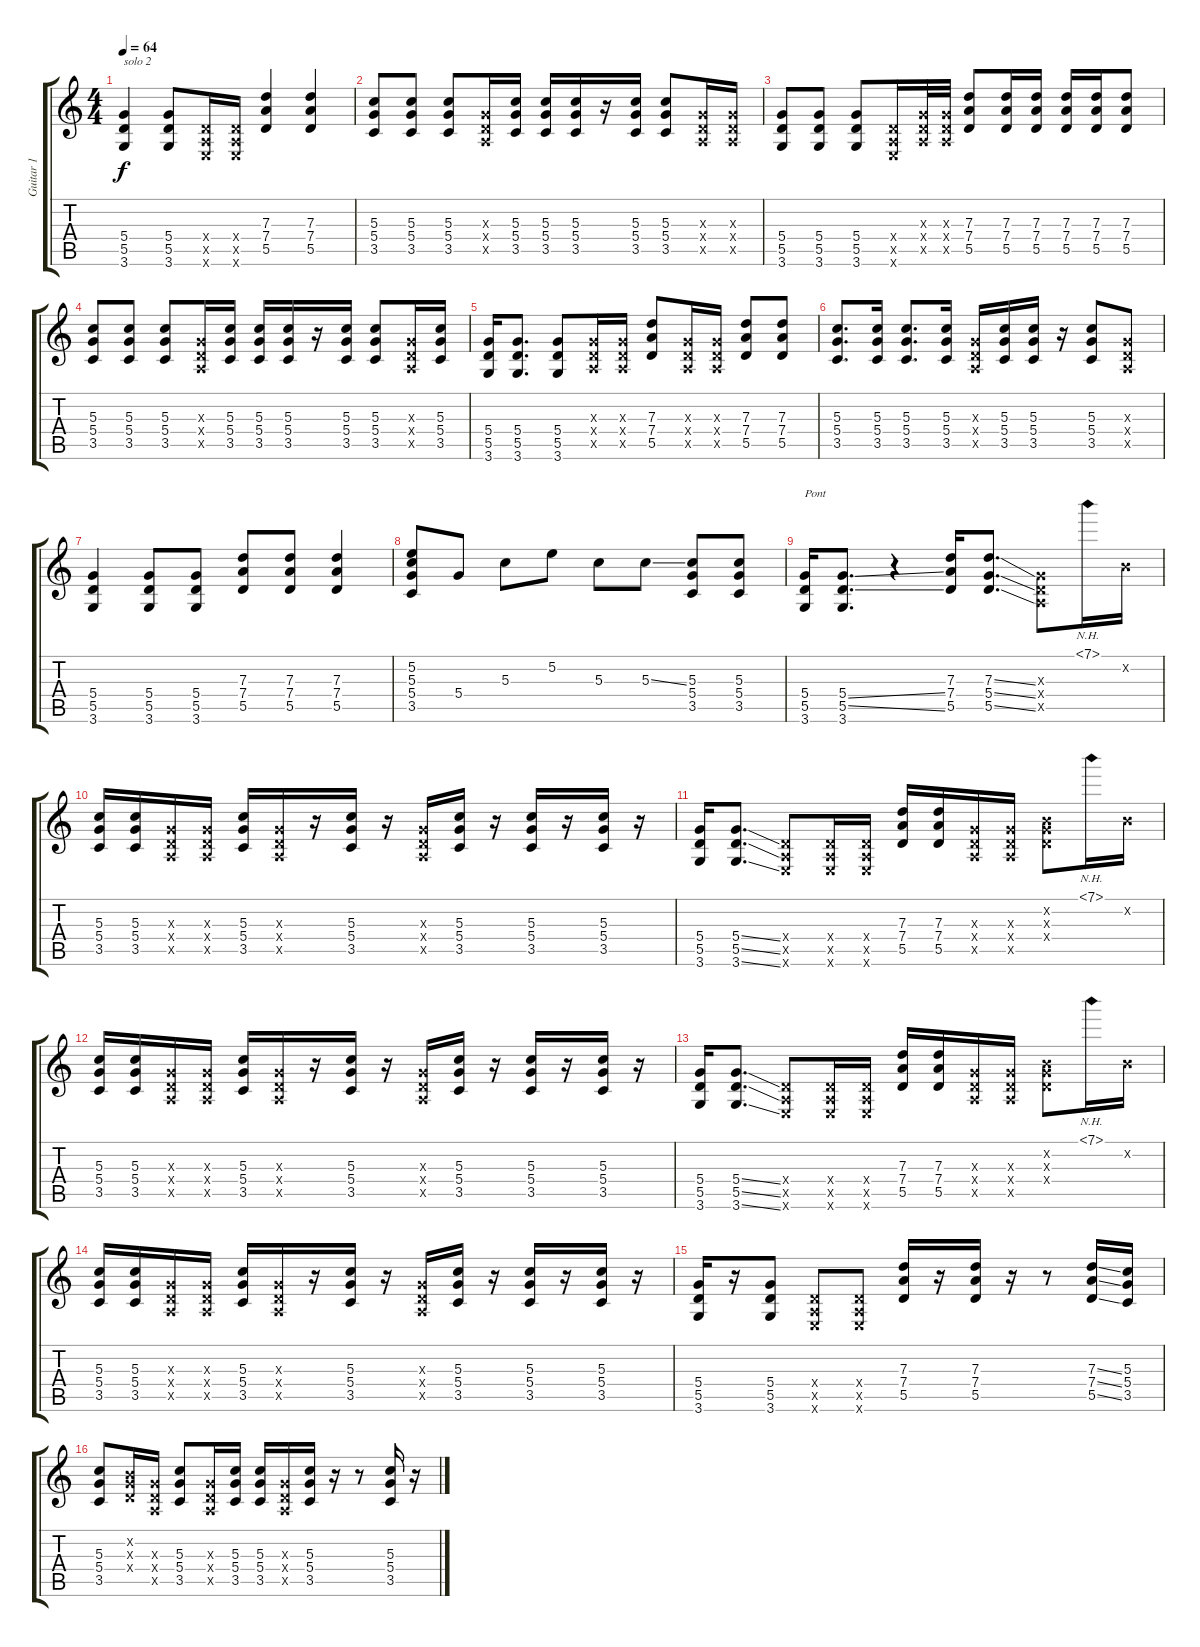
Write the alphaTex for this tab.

\track ("Guitar 1" "Guitar 1") {instrument acousticguitarsteel}
\staff {score tabs}
\tuning (E4 B3 G3 D3 A2 E2) {hide}
\ts (4 4)
\tempo 64
\clef g2
\ks c
(5.4 5.5 3.6).4{txt "solo 2" dy f} (5.4 5.5 3.6).8 (0.4{x} 0.5{x} 0.6{x}).16 (0.4{x} 0.5{x} 0.6{x}).16 (7.3 7.4 5.5).4 (7.3 7.4 5.5).4 |
(5.3 5.4 3.5).8 (5.3 5.4 3.5).8 (5.3 5.4 3.5).8 (0.3{x} 0.4{x} 0.5{x}).16 (5.3 5.4 3.5).16 (5.3 5.4 3.5).16 (5.3 5.4 3.5).16 r.16 (5.3 5.4 3.5).16 (5.3 5.4 3.5).8 (0.3{x} 0.4{x} 0.5{x}).16 (0.3{x} 0.4{x} 0.5{x}).16 |
(5.4 5.5 3.6).8 (5.4 5.5 3.6).8 (5.4 5.5 3.6).8 (0.4{x} 0.5{x} 0.6{x}).16 (0.3{x} 0.4{x} 0.5{x}).32 (0.3{x} 0.4{x} 0.5{x}).32 (7.3 7.4 5.5).8 (7.3 7.4 5.5).16 (7.3 7.4 5.5).16 (7.3 7.4 5.5).16 (7.3 7.4 5.5).16 (7.3 7.4 5.5).8 |
(5.3 5.4 3.5).8 (5.3 5.4 3.5).8 (5.3 5.4 3.5).8 (0.3{x} 0.4{x} 0.5{x}).16 (5.3 5.4 3.5).16 (5.3 5.4 3.5).16 (5.3 5.4 3.5).16 r.16 (5.3 5.4 3.5).16 (5.3 5.4 3.5).8 (0.3{x} 0.4{x} 0.5{x}).16 (5.3 5.4 3.5).16 |
(5.4 5.5 3.6).16 (5.4 5.5 3.6).8{d} (5.4 5.5 3.6).8 (0.3{x} 0.4{x} 0.5{x}).16 (0.3{x} 0.4{x} 0.5{x}).16 (7.3 7.4 5.5).8 (0.3{x} 0.4{x} 0.5{x}).16 (0.3{x} 0.4{x} 0.5{x}).16 (7.3 7.4 5.5).8 (7.3 7.4 5.5).8 |
(5.3 5.4 3.5).8{d} (5.3 5.4 3.5).16 (5.3 5.4 3.5).8{d} (5.3 5.4 3.5).16 (0.3{x} 0.4{x} 0.5{x}).16 (5.3 5.4 3.5).16 (5.3 5.4 3.5).16 r.16 (5.3 5.4 3.5).8 (0.3{x} 0.4{x} 0.5{x}).8 |
(5.4 5.5 3.6).4 (5.4 5.5 3.6).8 (5.4 5.5 3.6).8 (7.3 7.4 5.5).8 (7.3 7.4 5.5).8 (7.3 7.4 5.5).4 |
(5.2 5.3 5.4 3.5).8 5.4.8 5.3.8 5.2.8 5.3.8 5.3{ss}.8 (5.3 5.4 3.5).8 (5.3 5.4 3.5).8 |
(5.4 5.5 3.6).16{txt "Pont"} (5.4{ss} 5.5{ss} 3.6).8{d} r.4 (7.3 7.4 5.5).16 (7.3{ss} 5.4{ss} 5.5{ss}).8{d} (0.3{x} 0.4{x} 0.5{x}).8 7.1{nh}.16 0.2{x}.16 |
(5.3 5.4 3.5).16 (5.3 5.4 3.5).16 (0.3{x} 0.4{x} 0.5{x}).16 (0.3{x} 0.4{x} 0.5{x}).16 (5.3 5.4 3.5).16 (0.3{x} 0.4{x} 0.5{x}).16 r.16 (5.3 5.4 3.5).16 r.16 (0.3{x} 0.4{x} 0.5{x}).16 (5.3 5.4 3.5).16 r.16 (5.3 5.4 3.5).16 r.16 (5.3 5.4 3.5).16 r.16 |
(5.4 5.5 3.6).16 (5.4{ss} 5.5{ss} 3.6{ss}).8{d} (0.4{x} 0.5{x} 0.6{x}).8 (0.4{x} 0.5{x} 0.6{x}).16 (0.4{x} 0.5{x} 0.6{x}).16 (7.3 7.4 5.5).16 (7.3 7.4 5.5).16 (0.3{x} 0.4{x} 0.5{x}).16 (0.3{x} 0.4{x} 0.5{x}).16 (0.2{x} 0.3{x} 0.4{x}).8 7.1{nh}.16 0.2{x}.16 |
(5.3 5.4 3.5).16 (5.3 5.4 3.5).16 (0.3{x} 0.4{x} 0.5{x}).16 (0.3{x} 0.4{x} 0.5{x}).16 (5.3 5.4 3.5).16 (0.3{x} 0.4{x} 0.5{x}).16 r.16 (5.3 5.4 3.5).16 r.16 (0.3{x} 0.4{x} 0.5{x}).16 (5.3 5.4 3.5).16 r.16 (5.3 5.4 3.5).16 r.16 (5.3 5.4 3.5).16 r.16 |
(5.4 5.5 3.6).16 (5.4{ss} 5.5{ss} 3.6{ss}).8{d} (0.4{x} 0.5{x} 0.6{x}).8 (0.4{x} 0.5{x} 0.6{x}).16 (0.4{x} 0.5{x} 0.6{x}).16 (7.3 7.4 5.5).16 (7.3 7.4 5.5).16 (0.3{x} 0.4{x} 0.5{x}).16 (0.3{x} 0.4{x} 0.5{x}).16 (0.2{x} 0.3{x} 0.4{x}).8 7.1{nh}.16 0.2{x}.16 |
(5.3 5.4 3.5).16 (5.3 5.4 3.5).16 (0.3{x} 0.4{x} 0.5{x}).16 (0.3{x} 0.4{x} 0.5{x}).16 (5.3 5.4 3.5).16 (0.3{x} 0.4{x} 0.5{x}).16 r.16 (5.3 5.4 3.5).16 r.16 (0.3{x} 0.4{x} 0.5{x}).16 (5.3 5.4 3.5).16 r.16 (5.3 5.4 3.5).16 r.16 (5.3 5.4 3.5).16 r.16 |
(5.4 5.5 3.6).16 r.16 (5.4 5.5 3.6).8 (0.4{x} 0.5{x} 0.6{x}).8 (0.4{x} 0.5{x} 0.6{x}).8 (7.3 7.4 5.5).16 r.16 (7.3 7.4 5.5).16 r.16 r.8 (7.3{ss} 7.4{ss} 5.5{ss}).16 (5.3 5.4 3.5).16 |
(5.3 5.4 3.5).8 (0.2{x} 0.3{x} 0.4{x}).16 (0.3{x} 0.4{x} 0.5{x}).16 (5.3 5.4 3.5).8 (0.3{x} 0.4{x} 0.5{x}).16 (5.3 5.4 3.5).16 (5.3 5.4 3.5).16 (0.3{x} 0.4{x} 0.5{x}).16 (5.3 5.4 3.5).16 r.16 r.8 (5.3 5.4 3.5).16 r.16
